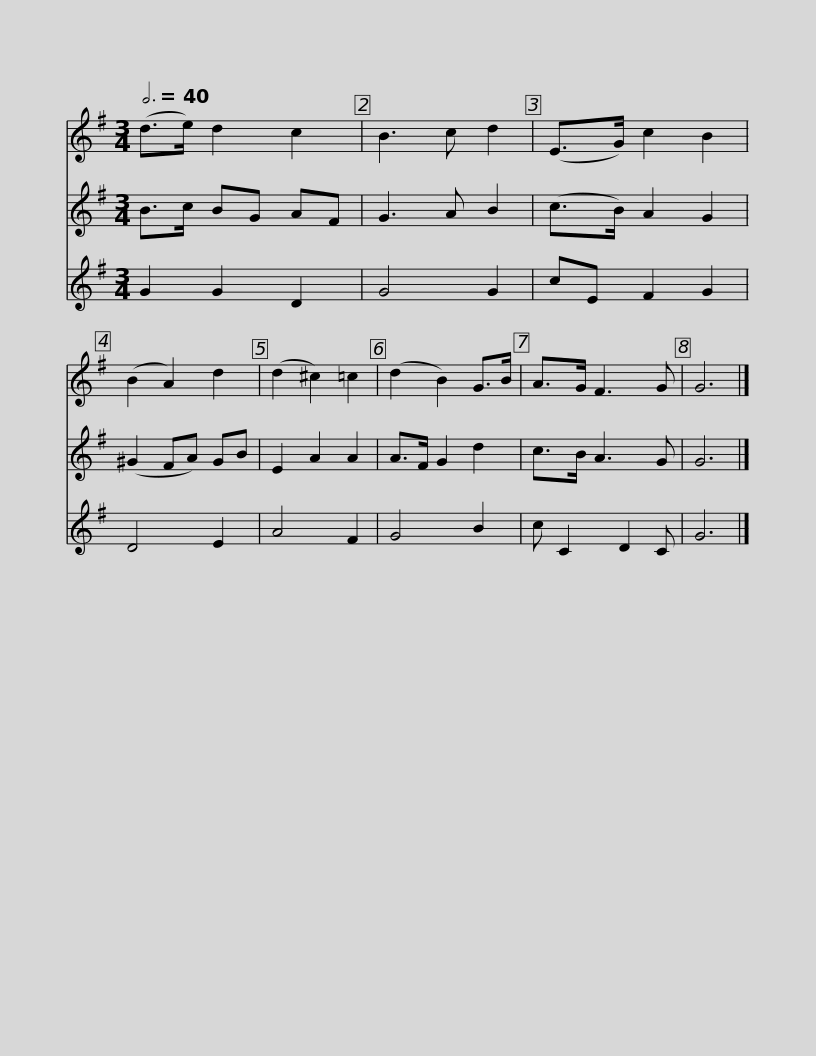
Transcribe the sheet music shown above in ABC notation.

X:1
%%score 1 2 3
L:1/8
Q:3/4=40
M:3/4
I:linebreak $
K:G
V:1 treble
V:2 treble
V:3 treble
V:1
 (d>e) d2 c2 | B3 c d2 | (E>G) c2 B2 | (B2 A2) d2 | (d2 ^c2) =c2 | %5
 (d2 B2) G>B | A>G F3 G | G6 |] %8
V:2
 B>c BG AF | G3 A B2 | (c>B) A2 G2 | (^G2 FA) GB | E2 A2 A2 | %5
 A>F G2 d2 | c>B A3 G | G6 |] %8
V:3
 G2 G2 D2 | G4 G2 | cE F2 G2 | D4 E2 | A4 F2 | %5
 G4 B2 | c C2 D2 C | G6 |] %8
